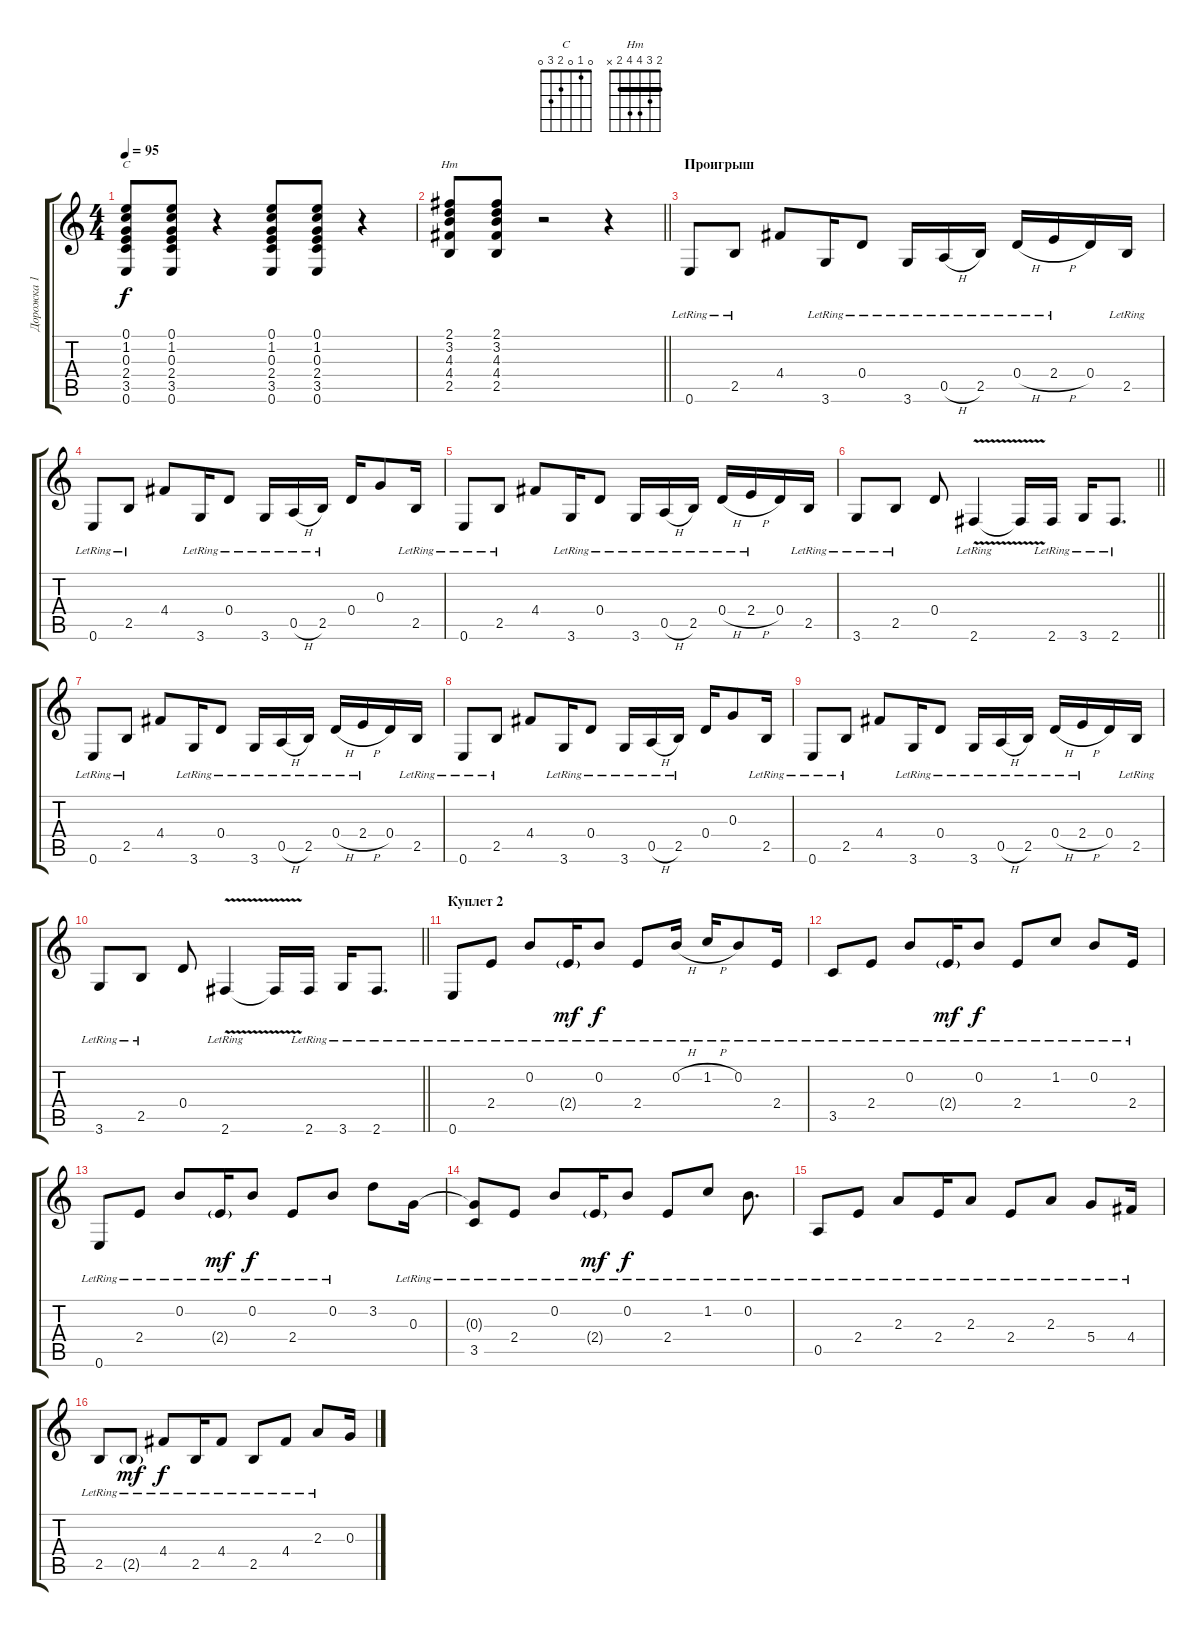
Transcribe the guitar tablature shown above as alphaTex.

\track ("Дорожка 1" "Дорожка 1") {instrument acousticguitarsteel}
\staff {score tabs}
\tuning (E4 B3 G3 D3 A2 E2) {hide}
\chord ("C" 0 1 0 2 3 0)
\chord ("Hm" 2 3 4 4 2 x) {barre 2}
\ts (4 4)
\tempo 95
\clef g2
\ks c
(0.1 1.2 0.3 2.4 3.5 0.6).8{ch "C" dy f} (0.1 1.2 0.3 2.4 3.5 0.6).8 r.4 (0.1 1.2 0.3 2.4 3.5 0.6).8 (0.1 1.2 0.3 2.4 3.5 0.6).8 r.4 |
\barLineRight lightlight
(2.1 3.2 4.3 4.4 2.5).8{ch "Hm"} (2.1 3.2 4.3 4.4 2.5).8 r.2 r.4 |
\section ("" "Проигрыш")
0.6{lr}.8 2.5{lr}.8 4.4.8 3.6{lr}.16 0.4{lr}.8 3.6{lr}.16 0.5{h lr}.16 2.5{lr}.16 0.4{h lr}.16 2.4{h lr}.16 0.4.16 2.5{lr}.16 |
0.6{lr}.8 2.5{lr}.8 4.4.8 3.6{lr}.16 0.4{lr}.8 3.6{lr}.16 0.5{h lr}.16 2.5{lr}.16 0.4.16 0.3.8 2.5{lr}.16 |
0.6{lr}.8 2.5{lr}.8 4.4.8 3.6{lr}.16 0.4{lr}.8 3.6{lr}.16 0.5{h lr}.16 2.5{lr}.16 0.4{h lr}.16 2.4{h lr}.16 0.4.16 2.5{lr}.16 |
\barLineRight lightlight
3.6{lr}.8 2.5{lr}.8 0.4.8 2.6{v lr}.4 2.6{t}.16 2.6{lr}.16 3.6{lr}.16 2.6{lr}.8{d} |
0.6{lr}.8 2.5{lr}.8 4.4.8 3.6{lr}.16 0.4{lr}.8 3.6{lr}.16 0.5{h lr}.16 2.5{lr}.16 0.4{h lr}.16 2.4{h lr}.16 0.4.16 2.5{lr}.16 |
0.6{lr}.8 2.5{lr}.8 4.4.8 3.6{lr}.16 0.4{lr}.8 3.6{lr}.16 0.5{h lr}.16 2.5{lr}.16 0.4.16 0.3.8 2.5{lr}.16 |
0.6{lr}.8 2.5{lr}.8 4.4.8 3.6{lr}.16 0.4{lr}.8 3.6{lr}.16 0.5{h lr}.16 2.5{lr}.16 0.4{h lr}.16 2.4{h lr}.16 0.4.16 2.5{lr}.16 |
\barLineRight lightlight
3.6{lr}.8 2.5{lr}.8 0.4.8 2.6{v lr}.4 2.6{t}.16 2.6{lr}.16 3.6{lr}.16 2.6{lr}.8{d} |
\section ("" "Куплет 2")
0.6{lr}.8 2.4{lr}.8 0.2{lr}.8 2.4{g lr}.16{dy mf} 0.2{lr}.8{dy f} 2.4{lr}.8 0.2{h lr}.16 1.2{h lr}.16 0.2{lr}.8 2.4{lr}.16 |
3.5{lr}.8 2.4{lr}.8 0.2{lr}.8 2.4{g lr}.16{dy mf} 0.2{lr}.8{dy f} 2.4{lr}.8 1.2{lr}.8 0.2{lr}.8 2.4{lr}.16 |
0.6{lr}.8 2.4{lr}.8 0.2{lr}.8 2.4{g lr}.16{dy mf} 0.2{lr}.8{dy f} 2.4{lr}.8 0.2{lr}.8 3.2.8 0.3{lr}.16 |
(0.3{t} 3.5{lr}).8 2.4{lr}.8 0.2{lr}.8 2.4{g lr}.16{dy mf} 0.2{lr}.8{dy f} 2.4{lr}.8 1.2{lr}.8 0.2{lr}.8{d} |
0.5{lr}.8 2.4{lr}.8 2.3{lr}.8 2.4{lr}.16 2.3{lr}.8 2.4{lr}.8 2.3{lr}.8 5.4{lr}.8 4.4{lr}.16 |
2.5{lr}.8 2.5{g lr}.8{dy mf} 4.4{lr}.8{dy f} 2.5{lr}.16 4.4{lr}.8 2.5{lr}.8 4.4{lr}.8 2.3{lr}.8 0.3.16
